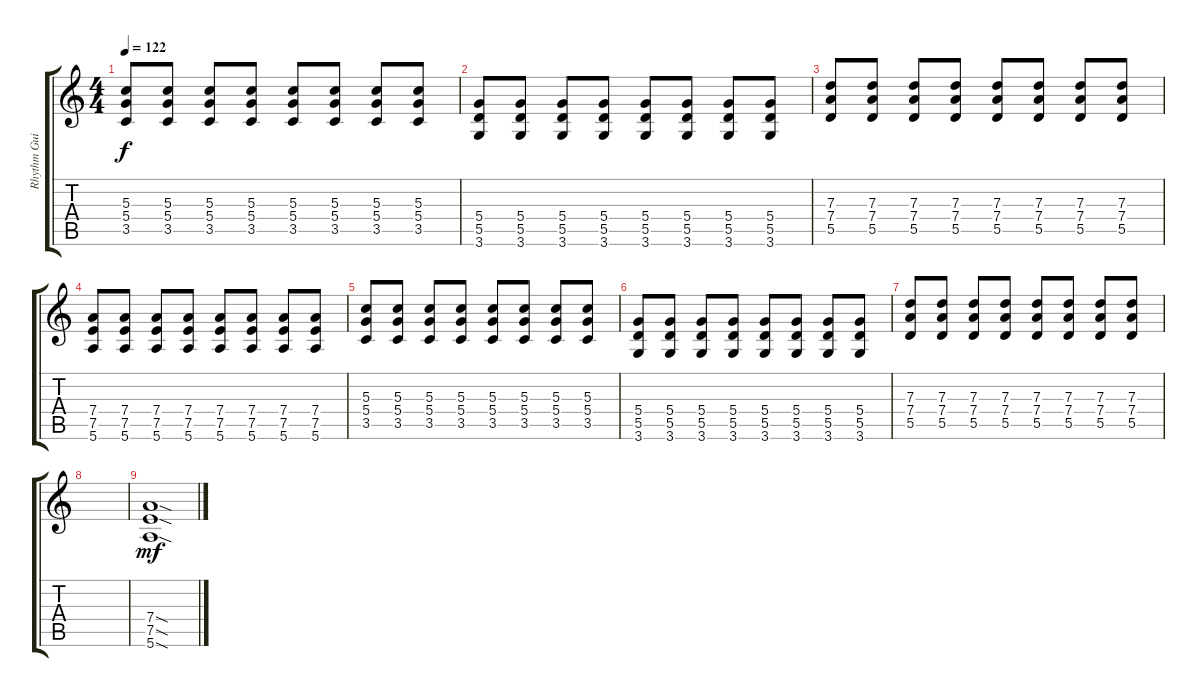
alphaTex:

\track ("Rhythm Guitar" "Rhythm Gui") {instrument overdrivenguitar}
\staff {score tabs}
\tuning (E4 B3 G3 D3 A2 E2) {hide}
\ts (4 4)
\tempo 122
\clef g2
\ks c
(5.3 5.4 3.5).8{dy f} (5.3 5.4 3.5).8 (5.3 5.4 3.5).8 (5.3 5.4 3.5).8 (5.3 5.4 3.5).8 (5.3 5.4 3.5).8 (5.3 5.4 3.5).8 (5.3 5.4 3.5).8 |
(5.4 5.5 3.6).8 (5.4 5.5 3.6).8 (5.4 5.5 3.6).8 (5.4 5.5 3.6).8 (5.4 5.5 3.6).8 (5.4 5.5 3.6).8 (5.4 5.5 3.6).8 (5.4 5.5 3.6).8 |
(7.3 7.4 5.5).8 (7.3 7.4 5.5).8 (7.3 7.4 5.5).8 (7.3 7.4 5.5).8 (7.3 7.4 5.5).8 (7.3 7.4 5.5).8 (7.3 7.4 5.5).8 (7.3 7.4 5.5).8 |
(7.4 7.5 5.6).8 (7.4 7.5 5.6).8 (7.4 7.5 5.6).8 (7.4 7.5 5.6).8 (7.4 7.5 5.6).8 (7.4 7.5 5.6).8 (7.4 7.5 5.6).8 (7.4 7.5 5.6).8 |
(5.3 5.4 3.5).8 (5.3 5.4 3.5).8 (5.3 5.4 3.5).8 (5.3 5.4 3.5).8 (5.3 5.4 3.5).8 (5.3 5.4 3.5).8 (5.3 5.4 3.5).8 (5.3 5.4 3.5).8 |
(5.4 5.5 3.6).8 (5.4 5.5 3.6).8 (5.4 5.5 3.6).8 (5.4 5.5 3.6).8 (5.4 5.5 3.6).8 (5.4 5.5 3.6).8 (5.4 5.5 3.6).8 (5.4 5.5 3.6).8 |
(7.3 7.4 5.5).8 (7.3 7.4 5.5).8 (7.3 7.4 5.5).8 (7.3 7.4 5.5).8 (7.3 7.4 5.5).8 (7.3 7.4 5.5).8 (7.3 7.4 5.5).8 (7.3 7.4 5.5).8 |
|
(7.4{sod} 7.5{sod} 5.6{sod}).1{dy mf}
